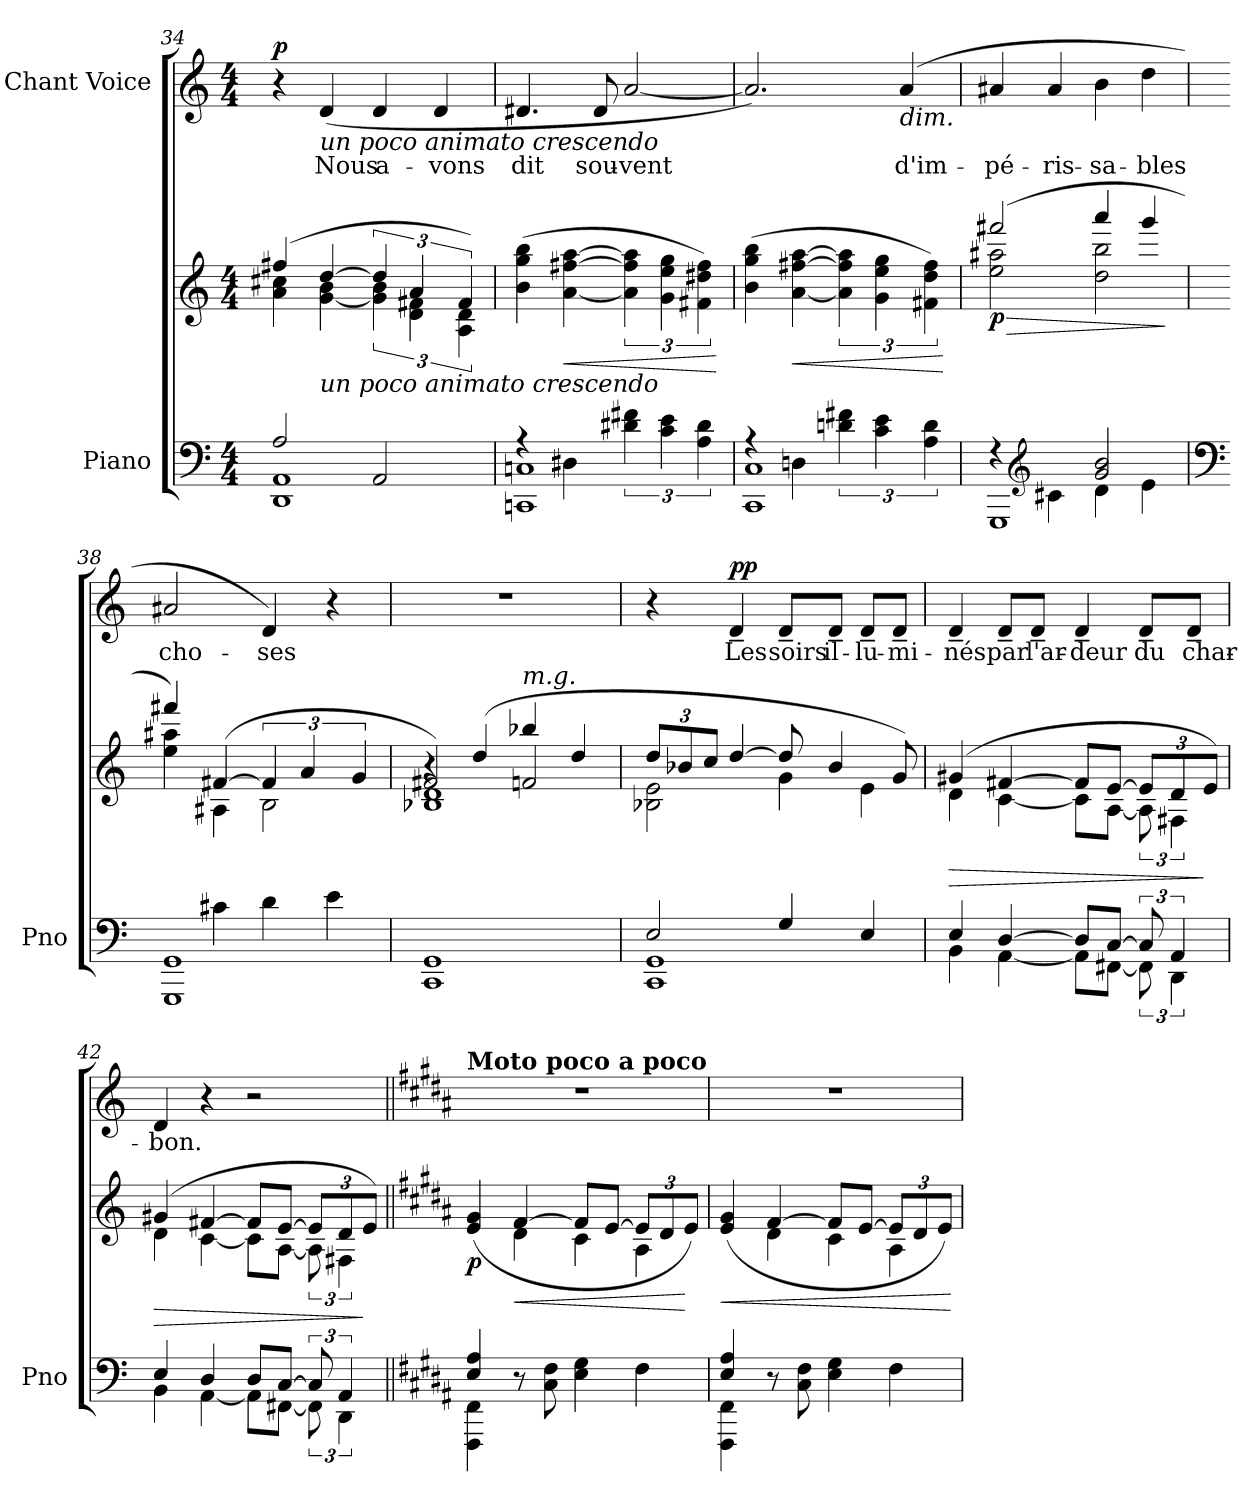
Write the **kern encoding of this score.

**kern	**kern	**dynam	**kern	**text	**dynam
*part2	*part2	*part2	*part1	*part1	*part1
*staff3	*staff2	*staff2/3	*staff1	*staff1	*staff1
*I"Piano	*	*	*I"Chant Voice	*	*
*I'Pno	*	*	*	*	*
*clefF4	*clefG2	*	*clefG2	*	*
*k[]	*k[]	*	*k[]	*	*
*M4/4	*M4/4	*	*M4/4	*	*
=34	=34	=34	=34	=34	=34
*^	*^	*	*	*	*
!	!	!	!	!	!	!	!LO:DY:b
2A/	1DD 1AA	(4ff#X/	4a\ 4cc#X\	.	4r	.	p
!	!	!	!	!	!LO:TX:b:i:t=un   poco   animato                      crescendo	!	!
!	!	!LO:TX:b:i:t=un   poco   animato                      crescendo	!	!	!	!	!
.	.	[4dd/	[4g\ 4b\	.	(4d/	Nous	.
2AA/	.	6dd/]	6g\] 6b\	.	4d/	a-	.
.	.	6a/	6d\ 6f#X\	.	.	.	.
.	.	.	.	.	4d/	-vons	.
.	.	6f#/)	6A\ 6d\	.	.	.	.
*	*	*v	*v	*	*	*	*
=35	=35	=35	=35	=35	=35	=35
4r	1CCn 1Cn	(4b\ 4gg\ 4bb\	.	4.d#X/	dit	.
!	!	!	!LO:HP:b	!	!	!
4D#X\	.	[4a\ [4ff#X\ [4aa\	<	.	.	.
.	.	.	.	8d#/	sou-	.
6d#X\ 6f#X\	.	6a\] 6ff#\] 6aa\]	.	[2a/	-vent	.
6c\ 6e\	.	6g\ 6ee\ 6gg\	.	.	.	.
6A\ 6d#\	.	6f#X\ 6dd#X\ 6ff#\)	.	.	.	.
*v	*v	*	*	*	*	*
.	.	[	.	.	.
=36	=36	=36	=36	=36	=36
*^	*	*	*	*	*
4r	1CC 1C	(4b\ 4gg\ 4bb\	.	2.a/])	.	.
!	!	!	!LO:HP:b	!	!	!
4Dn\	.	[4a\ [4ff#X\ [4aa\	<	.	.	.
6dn\ 6f#X\	.	6a\] 6ff#\] 6aa\]	.	.	.	.
6c\ 6e\	.	6g\ 6ee\ 6gg\	.	.	.	.
!	!	!	!	!LO:TX:b:i:t=dim.	!	!
.	.	.	.	(4a/	d'im-	.
6A\ 6d\	.	6f#X\ 6dd\ 6ff#\)	.	.	.	.
*v	*v	*	*	*	*	*
.	.	[	.	.	.
=37	=37	=37	=37	=37	=37
*^	*	*	*	*	*
*	*^	*	*	*	*	*
!	!	!	!	!LO:HP:b	!	!	!
*	*	*	*^	*	*	*	*
!	!	!	!	!	!LO:DY:n=1:b	!	!	!
2ryy	4r	1GGG	(2fff#X/	2ee\ 2aa#X\	> p	4a#X/	-pé-	.
*clefG2	*	*	*	*	*	*	*	*
.	4c#X\	.	.	.	.	4a#/	-ris-	.
2g/ 2b/	4d\	.	4aaa/	2dd\ 2bb\	.	4b\	-sa-	.
.	4e\	.	4ggg/	.	.	4dd\	-bles	.
*v	*v	*v	*	*	*	*	*	*
*	*v	*v	*	*	*	*
.	.	]	.	.	.
=38	=38	=38	=38	=38	=38
*clefF4	*	*	*	*	*
*^	*^	*	*	*	*
4ryy	1GGG 1GG	4fff#X/)	4ee\ 4aa#X\	.	2a#X/	cho-	.
4c#X\	.	([4f#X/	4A#X\	.	.	.	.
4d\	.	6f#/]	2B\	.	4d/)	-ses	.
.	.	6a/	.	.	.	.	.
4e\	.	.	.	.	4r	.	.
.	.	6g/	.	.	.	.	.
*v	*v	*	*	*	*	*	*
=39	=39	=39	=39	=39	=39	=39
*	*	*^	*	*	*	*
1CC 1GG	4r	2f#X/)	1B-X 1d	.	1r	.	.
!	!	!	!	!LO:DY:b	!	!	!
!	!	!	!	!LO:DY:n=1:b	!	!	!
.	(4dd/	.	.	other-dynamics pp	.	.	.
!	!LO:TX:i:t=m.g.	!	!	!	!	!	!
.	4bb-X/	2fn/	.	.	.	.	.
.	4dd/	.	.	.	.	.	.
*	*	*v	*v	*	*	*	*
=40	=40	=40	=40	=40	=40	=40
*^	*	*	*	*	*	*
2E/	1CC 1GG	12dd/L	2B-X\ 2e\	.	4r	.	.
.	.	12b-X/	.	.	.	.	.
.	.	12cc/J	.	.	.	.	.
!	!	!	!	!	!	!	!LO:DY:b
.	.	[4dd/	.	.	4d~/	Les	pp
4G/	.	8dd/]	4g\	.	8d~/L	soirs	.
.	.	4b-/	.	.	8d~/J	il-	.
4E/	.	.	4e\	.	8d~/L	-lu-	.
.	.	8g/)	.	.	8d~/J	-mi-	.
=41	=41	=41	=41	=41	=41	=41	=41
!	!	!	!	!LO:HP:b	!	!	!
4E/	4BB\	(4g#X/	4d\	>	4d~/	-nés	.
[4D/	[4AA\	[4f#X/	[4c\	.	8d~/L	par	.
.	.	.	.	.	8d~/J	l'ar-	.
8D/L]	8AA\L]	8f#/L]	8c\L]	.	4d~/	-deur	.
[8C/J	[8FF#X\J	[8e/J	[8A\J	.	.	.	.
12C/]	12FF#\]	12e/L]	12A\]	.	8d~/L	du	.
6AA/	6DD\	12d/	6F#X\	.	.	.	.
.	.	.	.	.	8d~/J	char-	.
.	.	12e/J)	.	]	.	.	.
=42	=42	=42	=42	=42	=42	=42	=42
!	!	!	!	!LO:HP:b	!	!	!
4E/	4BB\	(4g#X/	4d\	>	4d/	-bon.	.
4D/	[4AA\	[4f#X/	[4c\	.	4r	.	.
8D/L	8AA\L]	8f#/L]	8c\L]	.	2r	.	.
[8C/J	[8FF#X\J	[8e/J	[8A\J	.	.	.	.
12C/]	12FF#\]	12e/L]	12A\]	.	.	.	.
6AA/	6DD\	12d/	6F#X\	.	.	.	.
.	.	12e/J)	.	]	.	.	.
=43||	=43||	=43||	=43||	=43||	=43||	=43||	=43||
*k[f#c#g#d#a#]	*	*k[f#c#g#d#a#]	*	*	*k[f#c#g#d#a#]	*	*
!	!	!	!	!	!LO:TX:a:B:t=Moto poco a poco	!	!
!	!	!	!	!LO:DY:b	!	!	!
4E/ 4A#/	4FFF#\ 4FF#\	(4e/ 4g#/	4ryy	p	1r	.	.
!	!	!	!	!LO:HP:b	!	!	!
4ryy	8r	[4f#/	4d#\	<	.	.	.
.	8C#\ 8F#\	.	.	.	.	.	.
2ryy	4E\ 4G#\	8f#/L]	4c#\	.	.	.	.
.	.	[8e/J	.	.	.	.	.
*	*	*Xbrackettup	*	*	*	*	*
.	4F#\	12e/L]	4A#\	.	.	.	.
.	.	12d#/	.	.	.	.	.
.	.	12e/J)	.	[	.	.	.
=44	=44	=44	=44	=44	=44	=44	=44
!	!	!	!	!LO:HP:b	!	!	!
4E/ 4A#/	4FFF#\ 4FF#\	(4e/ 4g#/	4ryy	<	1r	.	.
4ryy	8r	[4f#/	4d#\	.	.	.	.
.	8C#\ 8F#\	.	.	.	.	.	.
2ryy	4E\ 4G#\	8f#/L]	4c#\	.	.	.	.
.	.	[8e/J	.	.	.	.	.
.	4F#\	12e/L]	4A#\	.	.	.	.
.	.	12d#/	.	.	.	.	.
.	.	12e/J)	.	.	.	.	.
*v	*v	*	*	*	*	*	*
*	*v	*v	*	*	*	*
.	.	[	.	.	.
=	=	=	=	=	=
*-	*-	*-	*-	*-	*-
